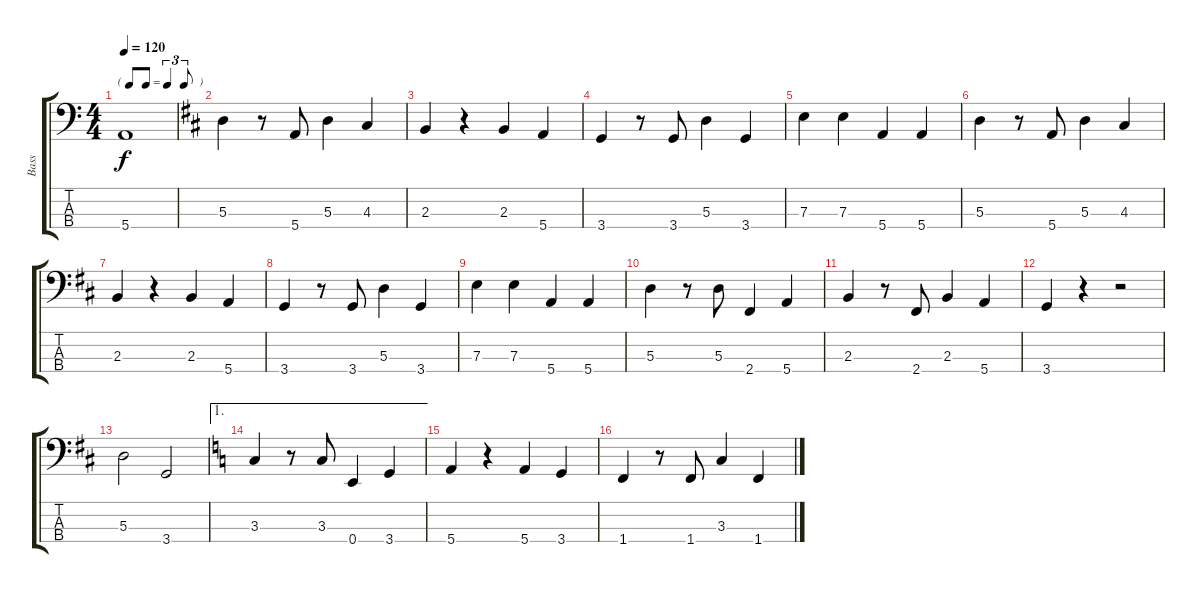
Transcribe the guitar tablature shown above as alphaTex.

\track ("Bass" "Bass") {instrument electricbassfinger}
\staff {score tabs}
\tuning (G2 D2 A1 E1) {hide}
\ts (4 4)
\tf triplet8th
\tempo 120
\clef f4
\ks c
5.4.1{dy f} |
\ks d
5.3.4 r.8 5.4.8 5.3.4 4.3.4 |
2.3.4 r.4 2.3.4 5.4.4 |
3.4.4 r.8 3.4.8 5.3.4 3.4.4 |
7.3.4 7.3.4 5.4.4 5.4.4 |
5.3.4 r.8 5.4.8 5.3.4 4.3.4 |
2.3.4 r.4 2.3.4 5.4.4 |
3.4.4 r.8 3.4.8 5.3.4 3.4.4 |
7.3.4 7.3.4 5.4.4 5.4.4 |
5.3.4 r.8 5.3.8 2.4.4 5.4.4 |
2.3.4 r.8 2.4.8 2.3.4 5.4.4 |
3.4.4 r.4 r.2 |
5.3.2 3.4.2 |
\ae 1
\ks c
3.3.4 r.8 3.3.8 0.4.4 3.4.4 |
5.4.4 r.4 5.4.4 3.4.4 |
1.4.4 r.8 1.4.8 3.3.4 1.4.4
